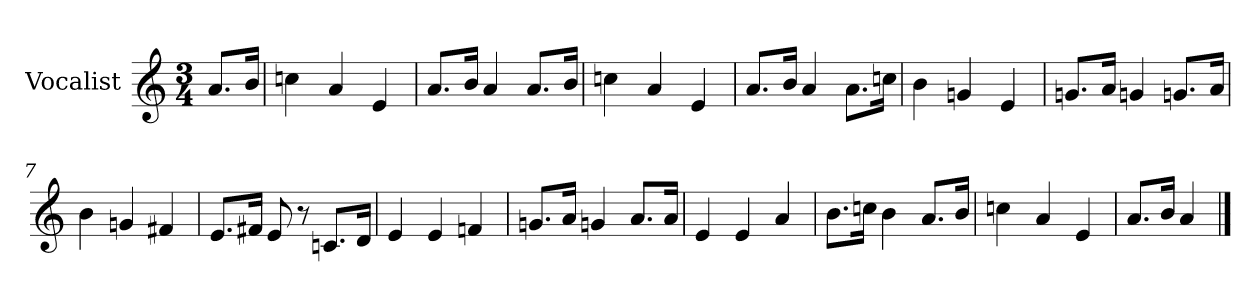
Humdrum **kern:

**kern
*part1
*staff1
*I"Vocalist
*k[]
*a:
*M3/4
=
8.aL
16bJk
=1
4ccn
4a
4e
=2
8.aL
16bJk
4a
8.aL
16bJk
=3
4ccn
4a
4e
=4
8.aL
16bJk
4a
8.aL
16ccnJk
=5
4b
4gn
4e
=6
8.gnL
16aJk
4gn
8.gnL
16aJk
=7
4b
4gn
4f#X
=8
8.eL
16f#XJk
8e
8r
8.cnL
16dJk
=9
4e
4e
4fn
=10
8.gnL
16aJk
4gn
8.aL
16aJk
=11
4e
4e
4a
=12
8.bL
16ccnJk
4b
8.aL
16bJk
=13
4ccn
4a
4e
=14
8.aL
16bJk
4a
==
*-
